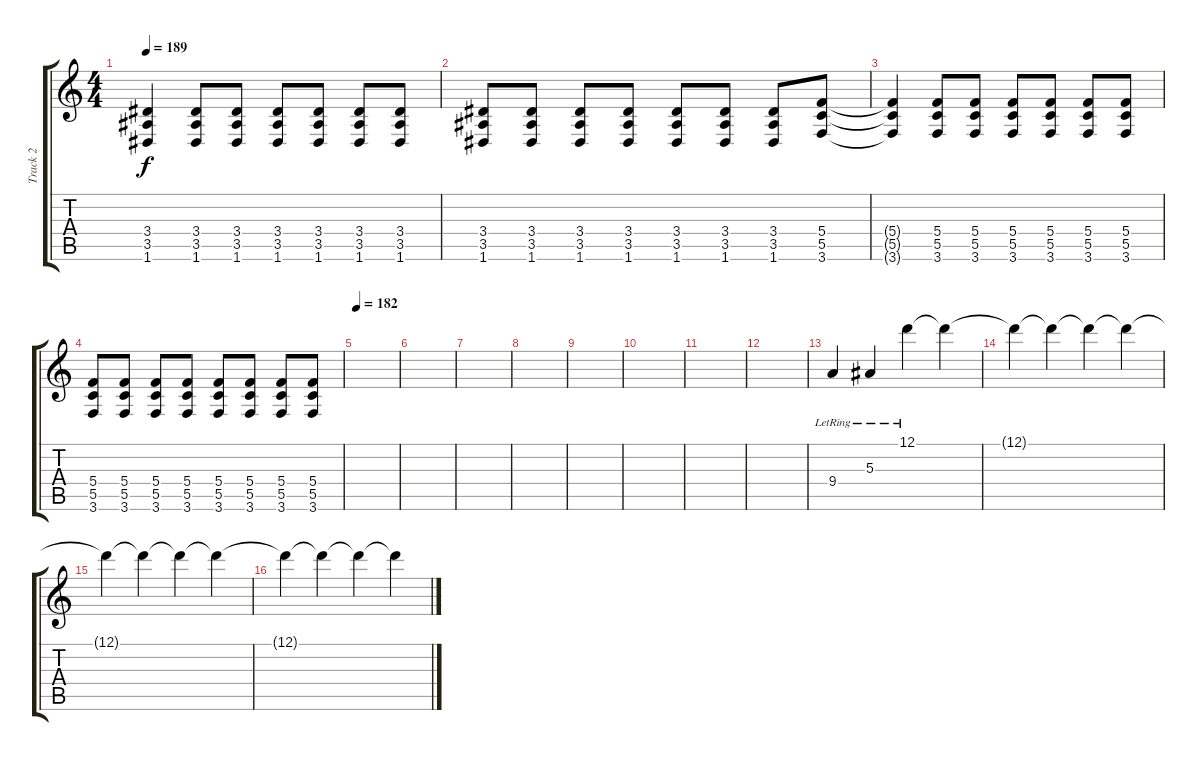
\track ("Track 2" "Track 2") {instrument distortionguitar}
\staff {score tabs}
\tuning (D4 A3 F3 C3 G2 D2) {hide}
\ts (4 4)
\tempo 189
\clef g2
\ks c
(3.4{t} 3.5{t} 1.6{t}).4{dy f} (3.4 3.5 1.6).8 (3.4 3.5 1.6).8 (3.4 3.5 1.6).8 (3.4 3.5 1.6).8 (3.4 3.5 1.6).8 (3.4 3.5 1.6).8 |
(3.4 3.5 1.6).8 (3.4 3.5 1.6).8 (3.4 3.5 1.6).8 (3.4 3.5 1.6).8 (3.4 3.5 1.6).8 (3.4 3.5 1.6).8 (3.4 3.5 1.6).8 (5.4 5.5 3.6).8 |
(5.4{t} 5.5{t} 3.6{t}).4 (5.4 5.5 3.6).8 (5.4 5.5 3.6).8 (5.4 5.5 3.6).8 (5.4 5.5 3.6).8 (5.4 5.5 3.6).8 (5.4 5.5 3.6).8 |
(5.4 5.5 3.6).8 (5.4 5.5 3.6).8 (5.4 5.5 3.6).8 (5.4 5.5 3.6).8 (5.4 5.5 3.6).8 (5.4 5.5 3.6).8 (5.4 5.5 3.6).8 (5.4 5.5 3.6).8 |
\tempo 182
|
|
|
|
|
|
|
|
9.4{lr}.4{instrument electricguitarclean} 5.3{lr}.4 12.1{lr}.4 12.1{t}.4 |
12.1{t}.4 12.1{t}.4 12.1{t}.4 12.1{t}.4 |
12.1{t}.4 12.1{t}.4 12.1{t}.4 12.1{t}.4 |
12.1{t}.4 12.1{t}.4 12.1{t}.4 12.1{t}.4
